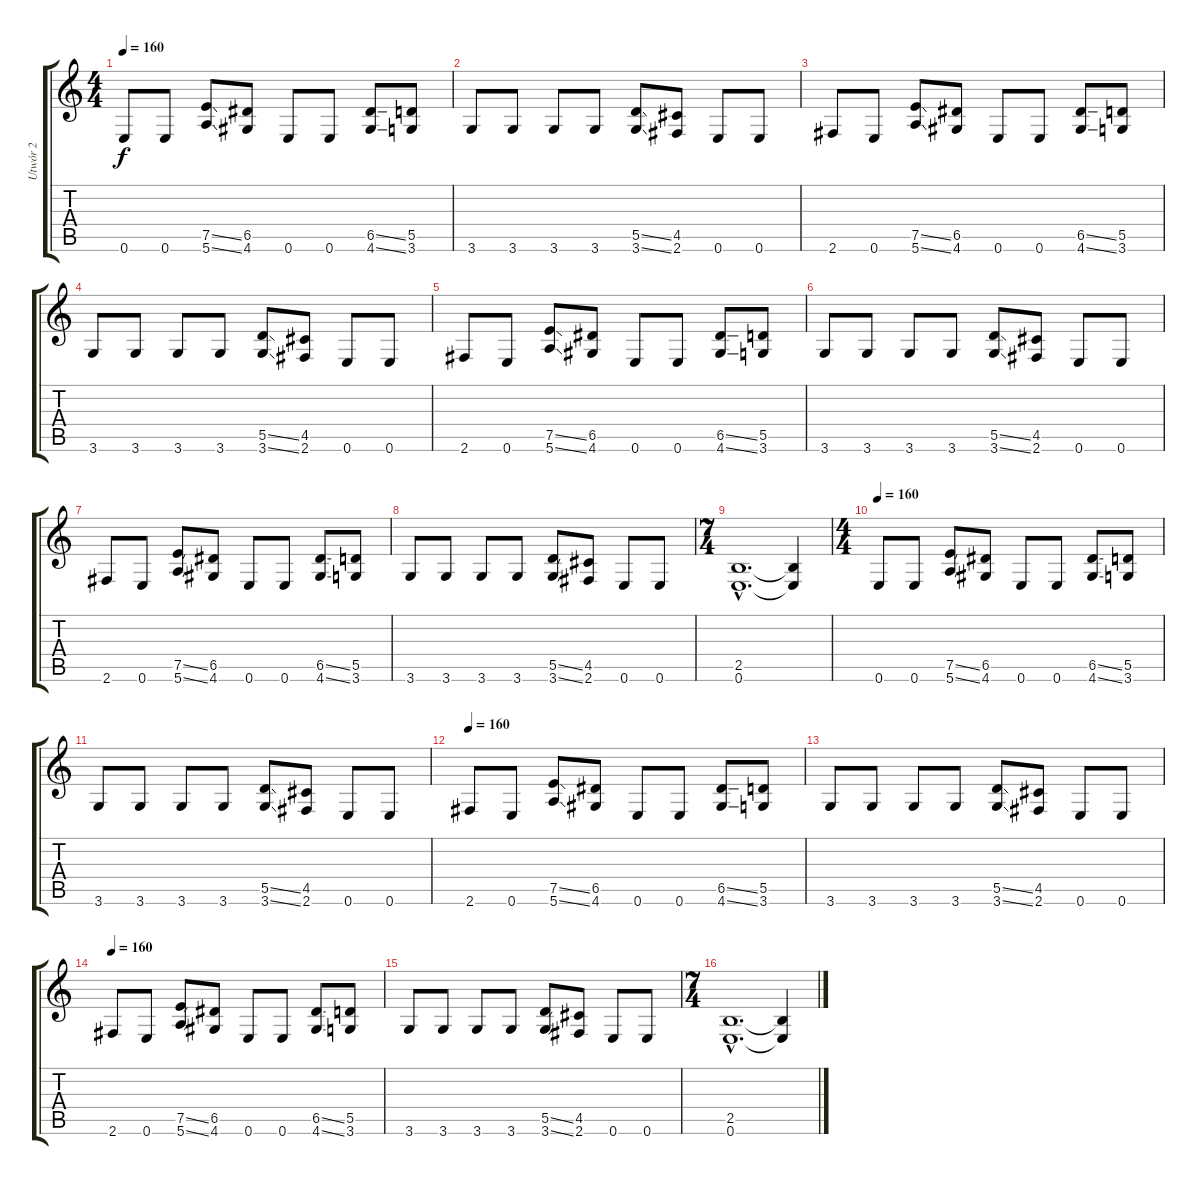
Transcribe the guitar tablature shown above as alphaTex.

\track ("Utwór 2" "Utwór 2") {instrument distortionguitar}
\staff {score tabs}
\tuning (E4 B3 G3 D3 A2 E2) {hide}
\ts (4 4)
\tempo 160
\clef g2
\ks c
0.6.8{dy f} 0.6.8 (7.5{ss} 5.6{ss}).8 (6.5 4.6).8 0.6.8 0.6.8 (6.5{ss} 4.6{ss}).8 (5.5 3.6).8 |
3.6.8 3.6.8 3.6.8 3.6.8 (5.5{ss} 3.6{ss}).8 (4.5 2.6).8 0.6.8 0.6.8 |
2.6.8 0.6.8 (7.5{ss} 5.6{ss}).8 (6.5 4.6).8 0.6.8 0.6.8 (6.5{ss} 4.6{ss}).8 (5.5 3.6).8 |
3.6.8 3.6.8 3.6.8 3.6.8 (5.5{ss} 3.6{ss}).8 (4.5 2.6).8 0.6.8 0.6.8 |
2.6.8 0.6.8 (7.5{ss} 5.6{ss}).8 (6.5 4.6).8 0.6.8 0.6.8 (6.5{ss} 4.6{ss}).8 (5.5 3.6).8 |
3.6.8 3.6.8 3.6.8 3.6.8 (5.5{ss} 3.6{ss}).8 (4.5 2.6).8 0.6.8 0.6.8 |
2.6.8 0.6.8 (7.5{ss} 5.6{ss}).8 (6.5 4.6).8 0.6.8 0.6.8 (6.5{ss} 4.6{ss}).8 (5.5 3.6).8 |
3.6.8 3.6.8 3.6.8 3.6.8 (5.5{ss} 3.6{ss}).8 (4.5 2.6).8 0.6.8 0.6.8 |
\ts (7 4)
(2.5{hac} 0.6{hac}).1{d} (2.5{t} 0.6{t}).4 |
\ts (4 4)
\tempo 160
0.6.8 0.6.8 (7.5{ss} 5.6{ss}).8 (6.5 4.6).8 0.6.8 0.6.8 (6.5{ss} 4.6{ss}).8 (5.5 3.6).8 |
3.6.8 3.6.8 3.6.8 3.6.8 (5.5{ss} 3.6{ss}).8 (4.5 2.6).8 0.6.8 0.6.8 |
\tempo 160
2.6.8 0.6.8 (7.5{ss} 5.6{ss}).8 (6.5 4.6).8 0.6.8 0.6.8 (6.5{ss} 4.6{ss}).8 (5.5 3.6).8 |
3.6.8 3.6.8 3.6.8 3.6.8 (5.5{ss} 3.6{ss}).8 (4.5 2.6).8 0.6.8 0.6.8 |
\tempo 160
2.6.8 0.6.8 (7.5{ss} 5.6{ss}).8 (6.5 4.6).8 0.6.8 0.6.8 (6.5{ss} 4.6{ss}).8 (5.5 3.6).8 |
3.6.8 3.6.8 3.6.8 3.6.8 (5.5{ss} 3.6{ss}).8 (4.5 2.6).8 0.6.8 0.6.8 |
\ts (7 4)
(2.5{hac} 0.6{hac}).1{d} (2.5{t} 0.6{t}).4
